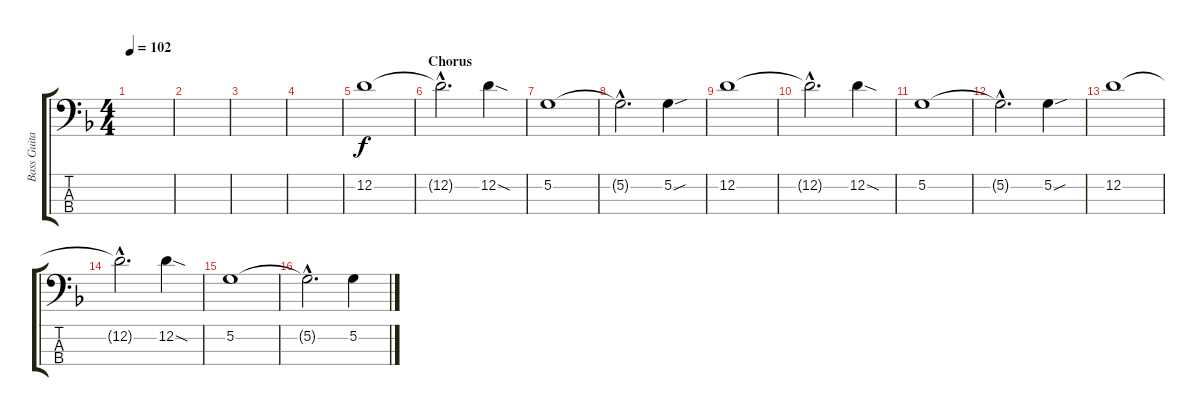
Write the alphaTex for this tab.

\track ("Bass Guitar" "Bass Guita") {instrument electricbassfinger}
\staff {score tabs}
\tuning (G2 D2 A1 E1) {hide}
\ts (4 4)
\tempo 102
\clef f4
\ks dminor
|
|
|
|
12.2.1 |
\section ("" "Chorus")
12.2{hac t}.2{d} 12.2{sod}.4 |
5.2.1 |
5.2{hac t}.2{d} 5.2{sou}.4 |
12.2.1 |
12.2{hac t}.2{d} 12.2{sod}.4 |
5.2.1 |
5.2{hac t}.2{d} 5.2{sou}.4 |
12.2.1 |
12.2{hac t}.2{d} 12.2{sod}.4 |
5.2.1 |
5.2{hac t}.2{d} 5.2.4
